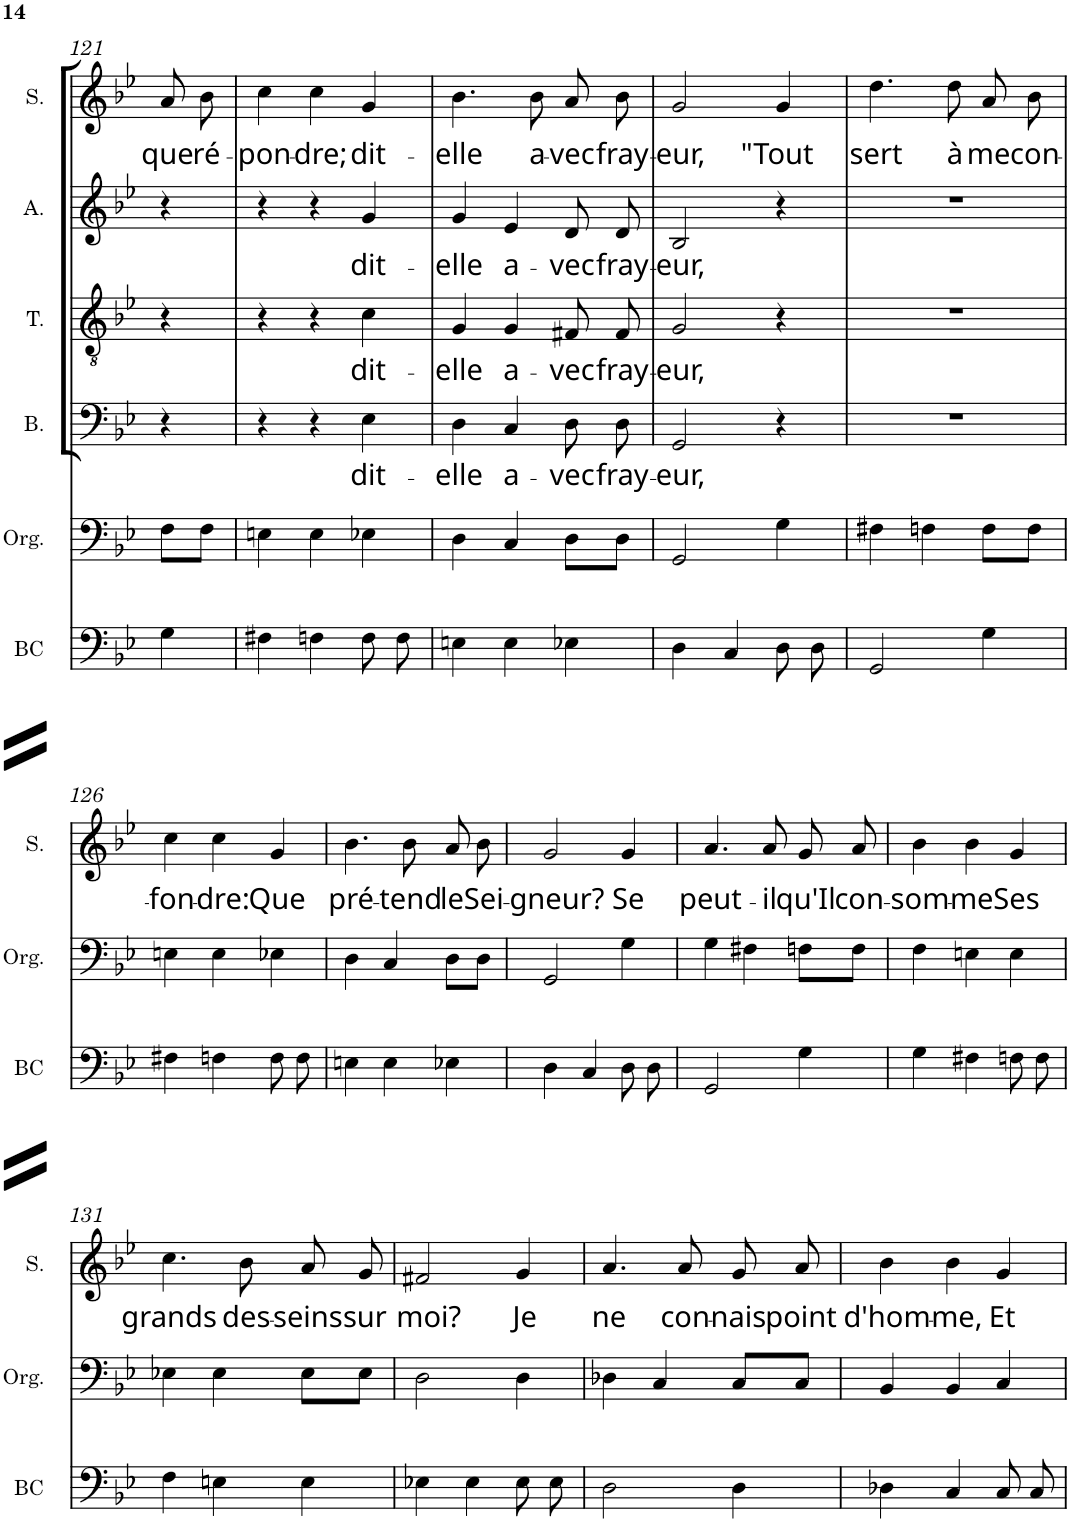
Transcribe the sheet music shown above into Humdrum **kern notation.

**kern	**kern	**kern	**text	**kern	**text	**kern	**text	**kern	**text
*part6	*part5	*part4	*part4	*part3	*part3	*part2	*part2	*part1	*part1
*staff6	*staff5	*staff4	*staff4	*staff3	*staff3	*staff2	*staff2	*staff1	*staff1
*I"Basse Continue	*I"Orgue	*I"Basse	*	*I"Ténor	*	*I"Alto	*	*I"Soprano	*
*I'BC	*I'Org.	*I'B.	*	*I'T.	*	*I'A.	*	*I'S.	*
!!LO:PB:g=z
*clefF4	*clefF4	*clefF4	*	*clefGv2	*	*clefG2	*	*clefG2	*
*k[b-e-]	*k[b-e-]	*k[b-e-]	*	*k[b-e-]	*	*k[b-e-]	*	*k[b-e-]	*
*M3/4	*M3/4	*M3/4	*	*M3/4	*	*M3/4	*	*M3/4	*
=121	=121	=121	=121	=121	=121	=121	=121	=121	=121
!	!	!	!	!	!	!	!	!	!LO:LY:b
4G\	8F\L	4r	.	4r	.	4r	.	8a/L	que
!	!	!	!	!	!	!	!	!	!LO:LY:b
.	8F\J	.	.	.	.	.	.	8b-/J	ré-
=122	=122	=122	=122	=122	=122	=122	=122	=122	=122
!	!	!	!	!	!	!	!	!	!LO:LY:b
4F#X\	4En\	4r	.	4r	.	4r	.	4cc\	-pon-
!	!	!	!	!	!	!	!	!	!LO:LY:b
4Fn\	4E\	4r	.	4r	.	4r	.	4cc\	-dre;
!	!	!	!LO:LY:b	!	!LO:LY:b	!	!LO:LY:b	!	!LO:LY:b
8F\L	4E-X\	4E-\	dit-	4c\	dit-	4g/	dit-	4g/	dit-
8F\J	.	.	.	.	.	.	.	.	.
=123	=123	=123	=123	=123	=123	=123	=123	=123	=123
!	!	!	!LO:LY:b	!	!LO:LY:b	!	!LO:LY:b	!	!LO:LY:b
4En\	4D\	4D\	-elle	4G/	-elle	4g/	-elle	4.b-\	-elle
!	!	!	!LO:LY:b	!	!LO:LY:b	!	!LO:LY:b	!	!
4E\	4C/	4C/	a-	4G/	a-	4e-/	a-	.	.
!	!	!	!	!	!	!	!	!	!LO:LY:b
.	.	.	.	.	.	.	.	8b-\	a-
!	!	!	!LO:LY:b	!	!LO:LY:b	!	!LO:LY:b	!	!LO:LY:b
4E-X\	8D\L	8D\L	-vec	8F#X/L	-vec	8d/L	-vec	8a/L	-vec
!	!	!	!LO:LY:b	!	!LO:LY:b	!	!LO:LY:b	!	!LO:LY:b
.	8D\J	8D\J	fray-	8F#/J	fray-	8d/J	fray-	8b-/J	fray-
=124	=124	=124	=124	=124	=124	=124	=124	=124	=124
!	!	!	!LO:LY:b	!	!LO:LY:b	!	!LO:LY:b	!	!LO:LY:b
4D\	2GG/	2GG/	-eur,	2G/	-eur,	2B-/	-eur,	2g/	-eur,
4C/	.	.	.	.	.	.	.	.	.
!	!	!	!	!	!	!	!	!	!LO:LY:b
8D\L	4G\	4r	.	4r	.	4r	.	4g/	"Tout
8D\J	.	.	.	.	.	.	.	.	.
=125	=125	=125	=125	=125	=125	=125	=125	=125	=125
!	!	!	!	!	!	!	!	!	!LO:LY:b
2GG/	4F#X\	2.r	.	2.r	.	2.r	.	4.dd\	sert
.	4Fn\	.	.	.	.	.	.	.	.
!	!	!	!	!	!	!	!	!	!LO:LY:b
.	.	.	.	.	.	.	.	8dd\	à
!	!	!	!	!	!	!	!	!	!LO:LY:b
4G\	8F\L	.	.	.	.	.	.	8a/L	me
!	!	!	!	!	!	!	!	!	!LO:LY:b
.	8F\J	.	.	.	.	.	.	8b-/J	con-
!!LO:LB:g=z
=126	=126	=126	=126	=126	=126	=126	=126	=126	=126
!	!	!	!	!	!	!	!	!	!LO:LY:b
4F#X\	4En\	2.r	.	2.r	.	2.r	.	4cc\	-fon-
!	!	!	!	!	!	!	!	!	!LO:LY:b
4Fn\	4E\	.	.	.	.	.	.	4cc\	-dre:
!	!	!	!	!	!	!	!	!	!LO:LY:b
8F\L	4E-X\	.	.	.	.	.	.	4g/	Que
8F\J	.	.	.	.	.	.	.	.	.
=127	=127	=127	=127	=127	=127	=127	=127	=127	=127
!	!	!	!	!	!	!	!	!	!LO:LY:b
4En\	4D\	2.r	.	2.r	.	2.r	.	4.b-\	pré-
4E\	4C/	.	.	.	.	.	.	.	.
!	!	!	!	!	!	!	!	!	!LO:LY:b
.	.	.	.	.	.	.	.	8b-\	-tend
!	!	!	!	!	!	!	!	!	!LO:LY:b
4E-X\	8D\L	.	.	.	.	.	.	8a/L	le
!	!	!	!	!	!	!	!	!	!LO:LY:b
.	8D\J	.	.	.	.	.	.	8b-/J	Sei-
=128	=128	=128	=128	=128	=128	=128	=128	=128	=128
!	!	!	!	!	!	!	!	!	!LO:LY:b
4D\	2GG/	2.r	.	2.r	.	2.r	.	2g/	-gneur?
4C/	.	.	.	.	.	.	.	.	.
!	!	!	!	!	!	!	!	!	!LO:LY:b
8D\L	4G\	.	.	.	.	.	.	4g/	Se
8D\J	.	.	.	.	.	.	.	.	.
=129	=129	=129	=129	=129	=129	=129	=129	=129	=129
!	!	!	!	!	!	!	!	!	!LO:LY:b
2GG/	4G\	2.r	.	2.r	.	2.r	.	4.a/	peut-
.	4F#X\	.	.	.	.	.	.	.	.
!	!	!	!	!	!	!	!	!	!LO:LY:b
.	.	.	.	.	.	.	.	8a/	-il
!	!	!	!	!	!	!	!	!	!LO:LY:b
4G\	8Fn\L	.	.	.	.	.	.	8g/L	qu'Il
!	!	!	!	!	!	!	!	!	!LO:LY:b
.	8F\J	.	.	.	.	.	.	8a/J	con-
=130	=130	=130	=130	=130	=130	=130	=130	=130	=130
!	!	!	!	!	!	!	!	!	!LO:LY:b
4G\	4F\	2.r	.	2.r	.	2.r	.	4b-\	-som-
!	!	!	!	!	!	!	!	!	!LO:LY:b
4F#X\	4En\	.	.	.	.	.	.	4b-\	-me
!	!	!	!	!	!	!	!	!	!LO:LY:b
8Fn\L	4E\	.	.	.	.	.	.	4g/	Ses
8F\J	.	.	.	.	.	.	.	.	.
!!LO:LB:g=z
=131	=131	=131	=131	=131	=131	=131	=131	=131	=131
!	!	!	!	!	!	!	!	!	!LO:LY:b
4F\	4E-X\	2.r	.	2.r	.	2.r	.	4.cc\	grands
4En\	4E-\	.	.	.	.	.	.	.	.
!	!	!	!	!	!	!	!	!	!LO:LY:b
.	.	.	.	.	.	.	.	8b-\	des-
!	!	!	!	!	!	!	!	!	!LO:LY:b
4E\	8E-\L	.	.	.	.	.	.	8a/L	-seins
!	!	!	!	!	!	!	!	!	!LO:LY:b
.	8E-\J	.	.	.	.	.	.	8g/J	sur
=132	=132	=132	=132	=132	=132	=132	=132	=132	=132
!	!	!	!	!	!	!	!	!	!LO:LY:b
4E-X\	2D\	2.r	.	2.r	.	2.r	.	2f#X/	moi?
4E-\	.	.	.	.	.	.	.	.	.
!	!	!	!	!	!	!	!	!	!LO:LY:b
8E-\L	4D\	.	.	.	.	.	.	4g/	Je
8E-\J	.	.	.	.	.	.	.	.	.
=133	=133	=133	=133	=133	=133	=133	=133	=133	=133
!	!	!	!	!	!	!	!	!	!LO:LY:b
2D\	4D-X\	2.r	.	2.r	.	2.r	.	4.a/	ne
.	4C/	.	.	.	.	.	.	.	.
!	!	!	!	!	!	!	!	!	!LO:LY:b
.	.	.	.	.	.	.	.	8a/	con-
!	!	!	!	!	!	!	!	!	!LO:LY:b
4D\	8C/L	.	.	.	.	.	.	8g/L	-nais
!	!	!	!	!	!	!	!	!	!LO:LY:b
.	8C/J	.	.	.	.	.	.	8a/J	point
=134	=134	=134	=134	=134	=134	=134	=134	=134	=134
!	!	!	!	!	!	!	!	!	!LO:LY:b
4D-X\	4BB-/	2.r	.	2.r	.	2.r	.	4b-\	d'hom-
!	!	!	!	!	!	!	!	!	!LO:LY:b
4C/	4BB-/	.	.	.	.	.	.	4b-\	-me,
!	!	!	!	!	!	!	!	!	!LO:LY:b
8C/L	4C/	.	.	.	.	.	.	4g/	Et
8C/J	.	.	.	.	.	.	.	.	.
=	=	=	=	=	=	=	=	=	=
*-	*-	*-	*-	*-	*-	*-	*-	*-	*-
